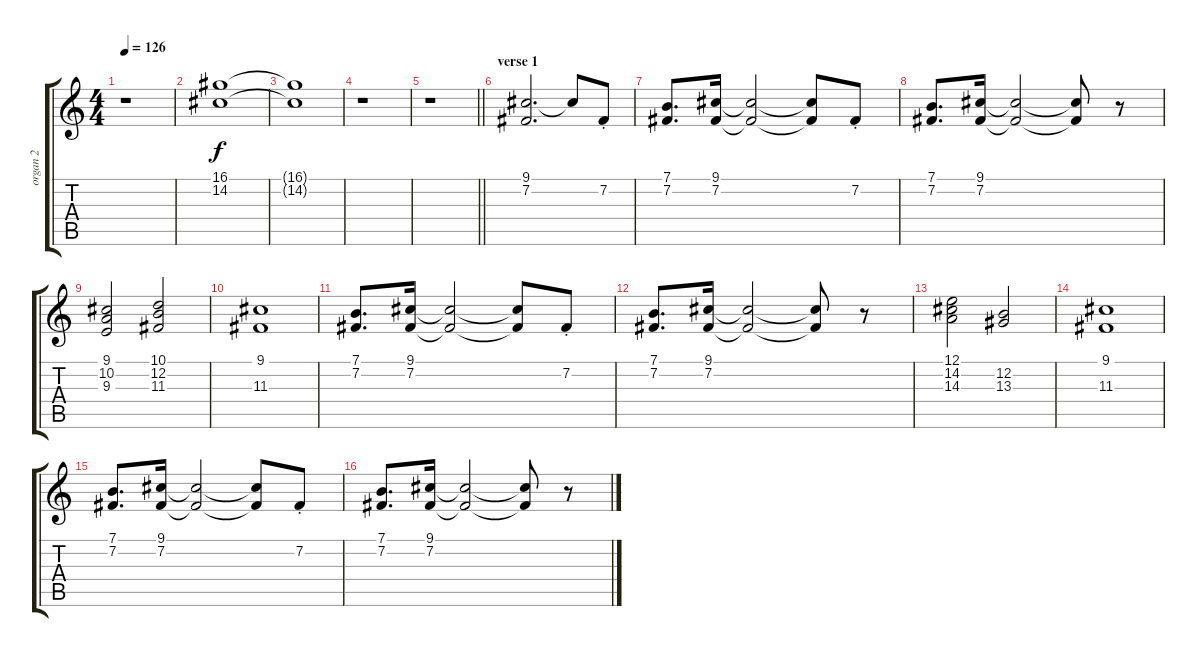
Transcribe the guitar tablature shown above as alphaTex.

\track ("organ 2" "organ 2") {instrument rockorgan}
\staff {score tabs}
\tuning (E4 B3 G3 D3 A2 E2) {hide}
\ts (4 4)
\tempo 126
\clef g2
\ks c
r.1{dy f} |
(16.1 14.2).1 |
(16.1{t} 14.2{t}).1 |
r.1 |
\barLineRight lightlight
r.1 |
\section ("" "verse 1")
(9.1 7.2).2{d} 9.1{t}.8 7.2{st}.8 |
(7.1 7.2).8{d} (9.1 7.2).16 (9.1{t} 7.2{t}).2 (9.1{t} 7.2{t}).8 7.2{st}.8 |
(7.1 7.2).8{d} (9.1 7.2).16 (9.1{t} 7.2{t}).2 (9.1{t} 7.2{t}).8 r.8 |
(9.1 10.2 9.3).2 (10.1 12.2 11.3).2 |
(9.1 11.3).1 |
(7.1 7.2).8{d} (9.1 7.2).16 (9.1{t} 7.2{t}).2 (9.1{t} 7.2{t}).8 7.2{st}.8 |
(7.1 7.2).8{d} (9.1 7.2).16 (9.1{t} 7.2{t}).2 (9.1{t} 7.2{t}).8 r.8 |
(12.1 14.2 14.3).2 (12.2 13.3).2 |
(9.1 11.3).1 |
(7.1 7.2).8{d} (9.1 7.2).16 (9.1{t} 7.2{t}).2 (9.1{t} 7.2{t}).8 7.2{st}.8 |
(7.1 7.2).8{d} (9.1 7.2).16 (9.1{t} 7.2{t}).2 (9.1{t} 7.2{t}).8 r.8
